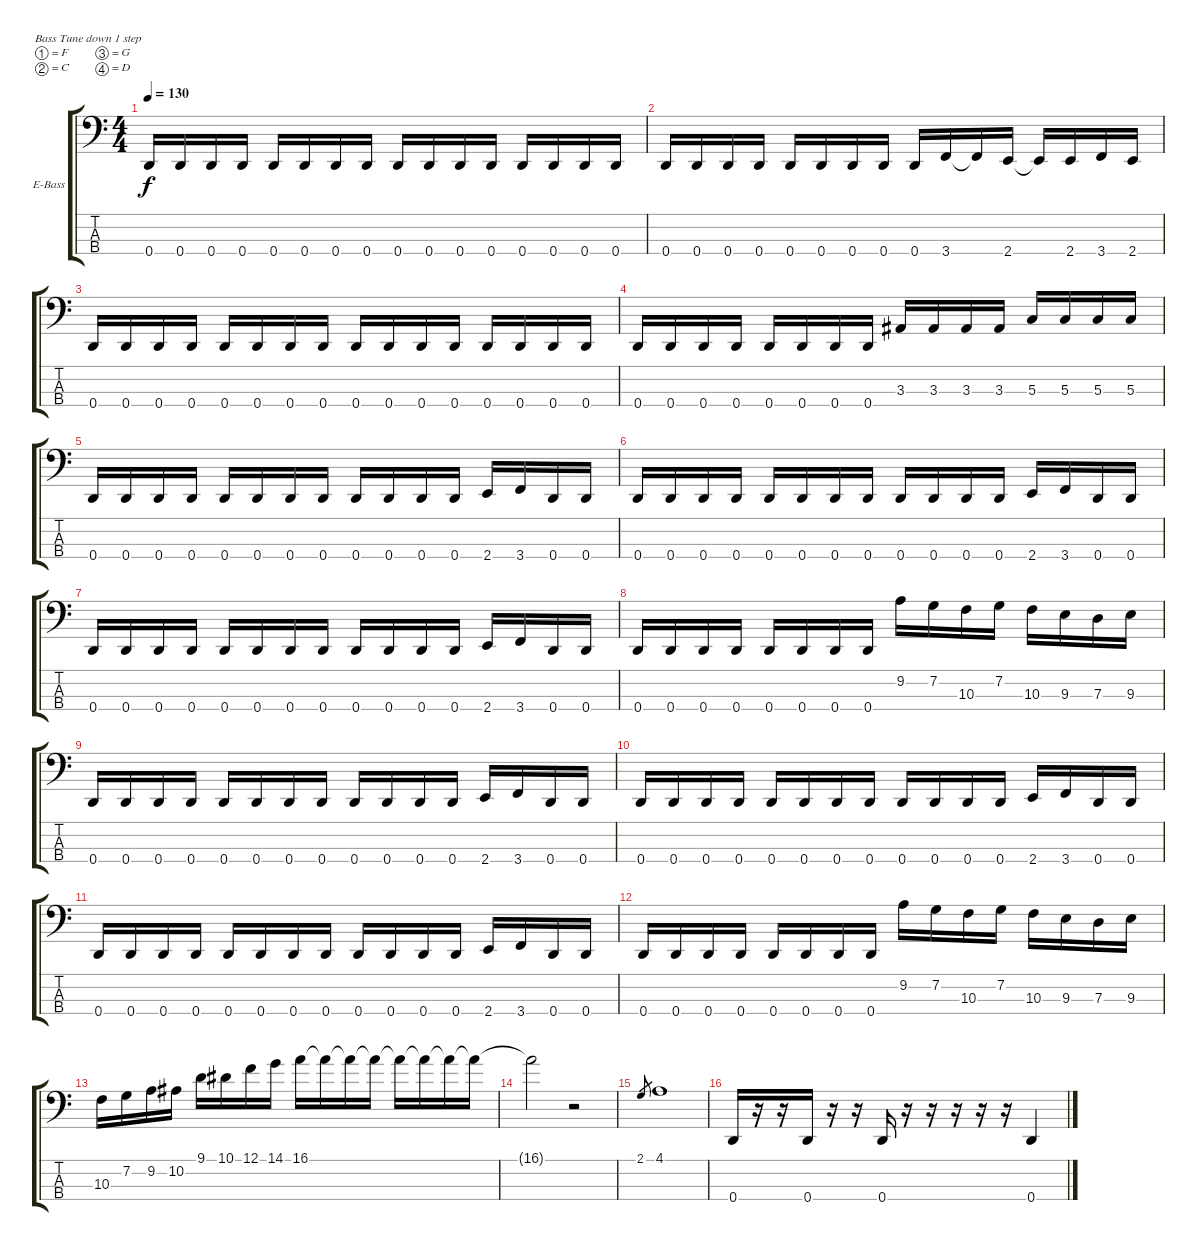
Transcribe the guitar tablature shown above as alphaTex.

\defaultSystemsLayout 4
\bracketExtendMode groupsimilarinstruments
\firstSystemTrackNameOrientation horizontal
\otherSystemsTrackNameOrientation horizontal
\track ("Electric Bass" "E-Bass") {instrument electricbassfinger}
\staff {score tabs}
\tuning (F2 C2 G1 D1)
\ts (4 4)
\tempo 130
\clef f4
\ks c
0.4.16{dy f} 0.4.16 0.4.16 0.4.16 0.4.16 0.4.16 0.4.16 0.4.16 0.4.16 0.4.16 0.4.16 0.4.16 0.4.16 0.4.16 0.4.16 0.4.16 |
0.4.16 0.4.16 0.4.16 0.4.16 0.4.16 0.4.16 0.4.16 0.4.16 0.4.16 3.4.16 3.4{t}.16 2.4.16 2.4{t}.16 2.4.16 3.4.16 2.4.16 |
0.4.16 0.4.16 0.4.16 0.4.16 0.4.16 0.4.16 0.4.16 0.4.16 0.4.16 0.4.16 0.4.16 0.4.16 0.4.16 0.4.16 0.4.16 0.4.16 |
0.4.16 0.4.16 0.4.16 0.4.16 0.4.16 0.4.16 0.4.16 0.4.16 3.3.16 3.3.16 3.3.16 3.3.16 5.3.16 5.3.16 5.3.16 5.3.16 |
0.4.16 0.4.16 0.4.16 0.4.16 0.4.16 0.4.16 0.4.16 0.4.16 0.4.16 0.4.16 0.4.16 0.4.16 2.4.16 3.4.16 0.4.16 0.4.16 |
0.4.16 0.4.16 0.4.16 0.4.16 0.4.16 0.4.16 0.4.16 0.4.16 0.4.16 0.4.16 0.4.16 0.4.16 2.4.16 3.4.16 0.4.16 0.4.16 |
0.4.16 0.4.16 0.4.16 0.4.16 0.4.16 0.4.16 0.4.16 0.4.16 0.4.16 0.4.16 0.4.16 0.4.16 2.4.16 3.4.16 0.4.16 0.4.16 |
0.4.16 0.4.16 0.4.16 0.4.16 0.4.16 0.4.16 0.4.16 0.4.16 9.2.16 7.2.16 10.3.16 7.2.16 10.3.16 9.3.16 7.3.16 9.3.16 |
0.4.16 0.4.16 0.4.16 0.4.16 0.4.16 0.4.16 0.4.16 0.4.16 0.4.16 0.4.16 0.4.16 0.4.16 2.4.16 3.4.16 0.4.16 0.4.16 |
0.4.16 0.4.16 0.4.16 0.4.16 0.4.16 0.4.16 0.4.16 0.4.16 0.4.16 0.4.16 0.4.16 0.4.16 2.4.16 3.4.16 0.4.16 0.4.16 |
0.4.16 0.4.16 0.4.16 0.4.16 0.4.16 0.4.16 0.4.16 0.4.16 0.4.16 0.4.16 0.4.16 0.4.16 2.4.16 3.4.16 0.4.16 0.4.16 |
0.4.16 0.4.16 0.4.16 0.4.16 0.4.16 0.4.16 0.4.16 0.4.16 9.2.16 7.2.16 10.3.16 7.2.16 10.3.16 9.3.16 7.3.16 9.3.16 |
10.3.16 7.2.16 9.2.16 10.2.16 9.1.16 10.1.16 12.1.16 14.1.16 16.1.16 16.1{t}.16 16.1{t}.16 16.1{t}.16 16.1{t}.16 16.1{t}.16 16.1{t}.16 16.1{t}.16 |
16.1{t}.2 r.2 |
2.1.8{gr} 4.1.1 |
0.4.16 r.16 r.16 0.4.16 r.16 r.16 0.4.16 r.16 r.16 r.16 r.16 r.16 0.4.4
